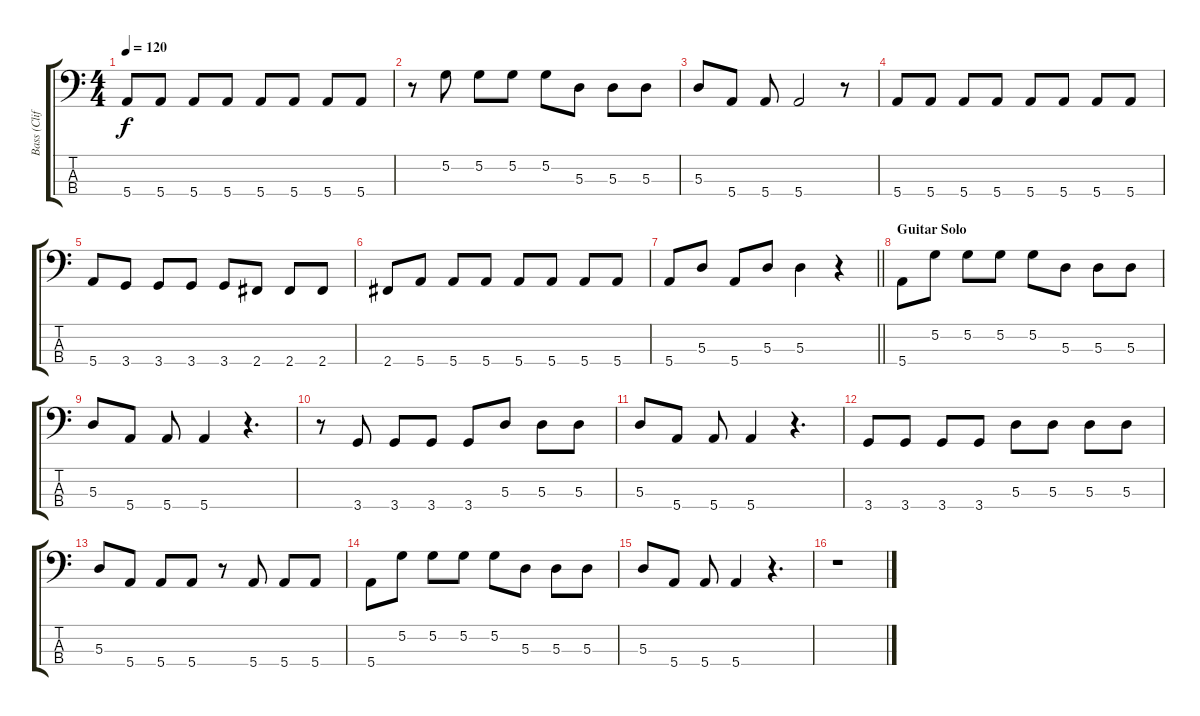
\track ("Bass (Cliff Williams)" "Bass (Clif") {instrument electricbassfinger}
\staff {score tabs}
\tuning (G2 D2 A1 E1) {hide}
\ts (4 4)
\tempo 120
\clef f4
\ks c
5.4.8{dy f} 5.4.8 5.4.8 5.4.8 5.4.8 5.4.8 5.4.8 5.4.8 |
r.8 5.2.8 5.2.8 5.2.8 5.2.8 5.3.8 5.3.8 5.3.8 |
5.3.8 5.4.8 5.4.8 5.4.2 r.8 |
5.4.8 5.4.8 5.4.8 5.4.8 5.4.8 5.4.8 5.4.8 5.4.8 |
5.4.8 3.4.8 3.4.8 3.4.8 3.4.8 2.4.8 2.4.8 2.4.8 |
2.4.8 5.4.8 5.4.8 5.4.8 5.4.8 5.4.8 5.4.8 5.4.8 |
\barLineRight lightlight
5.4.8 5.3.8 5.4.8 5.3.8 5.3.4 r.4 |
\section ("" "Guitar Solo")
5.4.8 5.2.8 5.2.8 5.2.8 5.2.8 5.3.8 5.3.8 5.3.8 |
5.3.8 5.4.8 5.4.8 5.4.4 r.4{d} |
r.8 3.4.8 3.4.8 3.4.8 3.4.8 5.3.8 5.3.8 5.3.8 |
5.3.8 5.4.8 5.4.8 5.4.4 r.4{d} |
3.4.8 3.4.8 3.4.8 3.4.8 5.3.8 5.3.8 5.3.8 5.3.8 |
5.3.8 5.4.8 5.4.8 5.4.8 r.8 5.4.8 5.4.8 5.4.8 |
5.4.8 5.2.8 5.2.8 5.2.8 5.2.8 5.3.8 5.3.8 5.3.8 |
5.3.8 5.4.8 5.4.8 5.4.4 r.4{d} |
r.1
